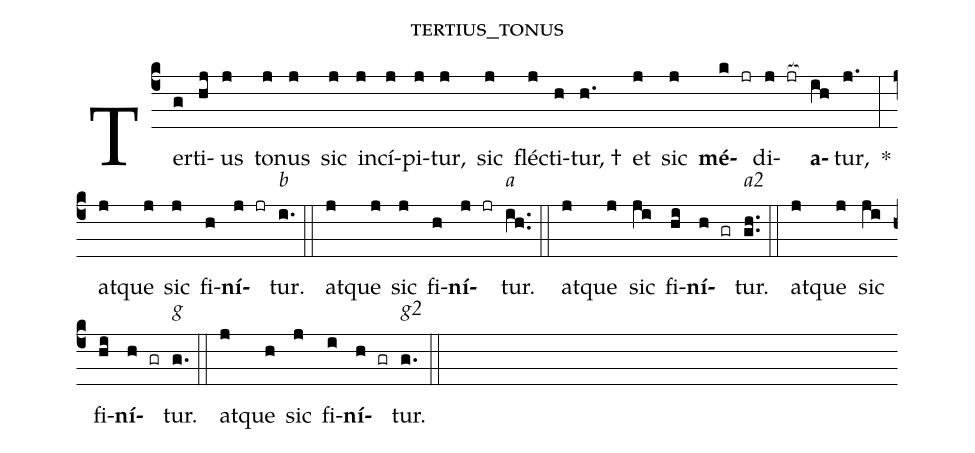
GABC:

name:tertius_tonus;
%%
(c4)Ter(g)ti(hj)us(j) to(j)nus(j) sic(j) in(j)cí(j)pi(j)tur,(j) sic(j) fléc(j)ti(h)tur, †(h.) et(j) sic(j) <b>mé</b>(k jr)di(j jr[ocb:1{])<b>a</b>(ih[ocb:0}])tur,(j.) *(:) at(j)que(j) sic(j) fi(h)<b>ní</b>(j jr)tur<alt>b</alt>.(i.) (::)
at(j)que(j) sic(j) fi(h)<b>ní</b>(j jr)tur.<alt>a</alt>(ih..) (::)
at(j)que(j) sic(ji) fi(hi)<b>ní</b>(h gr)tur.<alt>a2</alt>(gh..) (::)
at(j)que(j) sic(ji) fi(hi)<b>ní</b>(h gr)tur.<alt>g</alt>(g.) (::)
at(j)que(h) sic(j) fi(i)<b>ní</b>(h gr)tur.<alt>g2</alt>(g.) (::)
